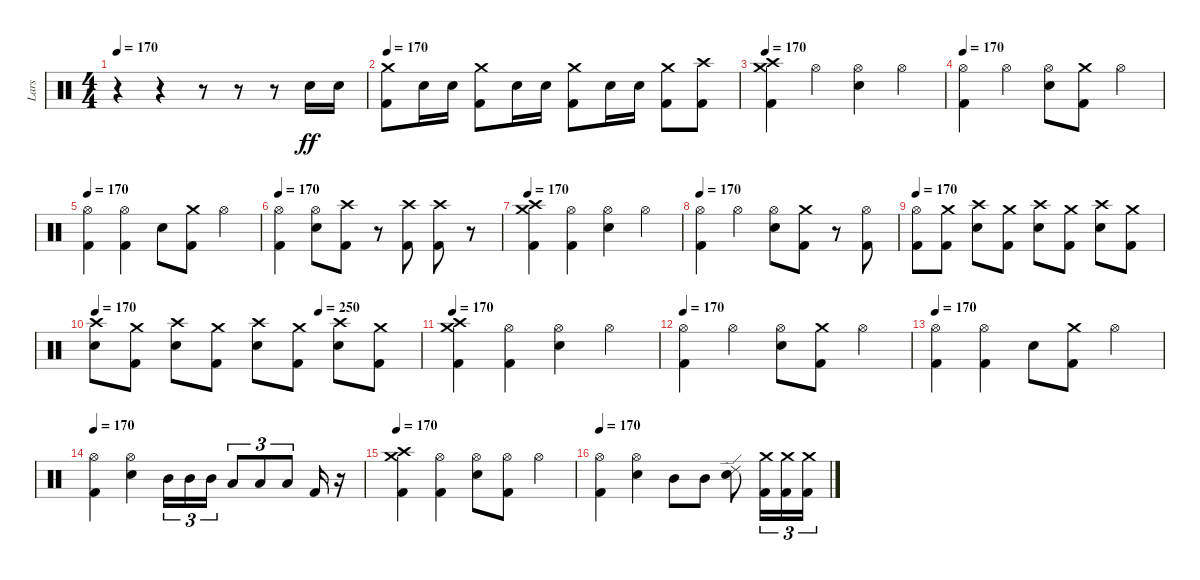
\track ("Lars" "Lars") {instrument percussion}
\staff {score}
\articulation defaults
\ts (4 4)
\tempo 170
\clef neutral
\ks c
r.4{dy ff} r.4 r.8 r.8 r.8 "Snare (hit) 2".16 "Snare (hit) 2".16 |
\tempo 170
("Kick (hit) 2" "Crash medium (hit)").8 "Snare (hit) 2".16 "Snare (hit) 2".16 ("Kick (hit) 2" "Crash medium (hit)").8 "Snare (hit) 2".16 "Snare (hit) 2".16 ("Kick (hit) 2" "Crash medium (hit)").8 "Snare (hit) 2".16 "Snare (hit) 2".16 ("Kick (hit) 2" "Crash medium (hit)").8 ("Kick (hit) 2" "Crash high (hit)").8 |
\tempo 170
("Crash high (hit)" "Kick (hit) 2" "Crash medium (hit)").4 "Hi-Hat (open)".4 ("Hi-Hat (open)" "Snare (hit) 2").4 "Hi-Hat (open)".4 |
\tempo 170
("Kick (hit) 2" "Hi-Hat (open)").4 "Hi-Hat (open)".4 ("Snare (hit) 2" "Hi-Hat (open)").8 ("Kick (hit) 2" "Crash medium (hit)").8 "Hi-Hat (open)".4 |
\tempo 170
("Kick (hit) 2" "Hi-Hat (open)").4 ("Kick (hit) 2" "Hi-Hat (open)").4 "Snare (hit) 2".8 ("Crash medium (hit)" "Kick (hit) 2").8 "Hi-Hat (open)".4 |
\tempo 170
("Kick (hit) 2" "Hi-Hat (open)").4 ("Snare (hit) 2" "Hi-Hat (open)").8 ("Kick (hit) 2" "Crash high (hit)").8 r.8 ("Kick (hit) 2" "Crash high (hit)").8 ("Kick (hit) 2" "Crash high (hit)").8 r.8 |
\tempo 170
("Crash high (hit)" "Kick (hit) 2" "Crash medium (hit)").4 ("Kick (hit) 2" "Hi-Hat (open)").4 ("Hi-Hat (open)" "Snare (hit) 2").4 "Hi-Hat (open)".4 |
\tempo 170
("Kick (hit) 2" "Hi-Hat (open)").4 "Hi-Hat (open)".4 ("Snare (hit) 2" "Hi-Hat (open)").8 ("Kick (hit) 2" "Crash medium (hit)").8 r.8 ("Hi-Hat (open)" "Kick (hit) 2").8 |
\tempo 170
("Hi-Hat (open)" "Kick (hit) 2").8 ("Kick (hit) 2" "Crash medium (hit)").8 ("Snare (hit) 2" "Crash high (hit)").8 ("Kick (hit) 2" "Crash medium (hit)").8 ("Snare (hit) 2" "Crash high (hit)").8 ("Kick (hit) 2" "Crash medium (hit)").8 ("Snare (hit) 2" "Crash high (hit)").8 ("Kick (hit) 2" "Crash medium (hit)").8 |
\tempo 170
\tempo (250 0.6875)
("Snare (hit) 2" "Crash high (hit)").8 ("Kick (hit) 2" "Crash medium (hit)").8 ("Snare (hit) 2" "Crash high (hit)").8 ("Kick (hit) 2" "Crash medium (hit)").8 ("Snare (hit) 2" "Crash high (hit)").8 ("Kick (hit) 2" "Crash medium (hit)").8 ("Snare (hit) 2" "Crash high (hit)").8 ("Kick (hit) 2" "Crash medium (hit)").8 |
\tempo 170
("Crash high (hit)" "Kick (hit) 2" "Crash medium (hit)").4 ("Kick (hit) 2" "Hi-Hat (open)").4 ("Hi-Hat (open)" "Snare (hit) 2").4 "Hi-Hat (open)".4 |
\tempo 170
("Kick (hit) 2" "Hi-Hat (open)").4 "Hi-Hat (open)".4 ("Snare (hit) 2" "Hi-Hat (open)").8 ("Kick (hit) 2" "Crash medium (hit)").8 "Hi-Hat (open)".4 |
\tempo 170
("Kick (hit) 2" "Hi-Hat (open)").4 ("Kick (hit) 2" "Hi-Hat (open)").4 "Snare (hit) 2".8 ("Crash medium (hit)" "Kick (hit) 2").8 "Hi-Hat (open)".4 |
\tempo 170
("Kick (hit) 2" "Hi-Hat (open)").4 ("Snare (hit) 2" "Hi-Hat (open)").4 "Mid Tom (hit)".16{tu (3 2)} "Mid Tom (hit)".16{tu (3 2)} "Mid Tom (hit)".16{tu (3 2)} "Low Tom (hit)".8{tu (3 2)} "Low Tom (hit)".8{tu (3 2)} "Low Tom (hit)".8{tu (3 2)} "Kick (hit) 2".16 r.16 |
\tempo 170
("Crash high (hit)" "Kick (hit) 2" "Crash medium (hit)").4 ("Kick (hit) 2" "Hi-Hat (open)").4 ("Hi-Hat (open)" "Snare (hit) 2").8 ("Kick (hit) 2" "Hi-Hat (open)").8 "Hi-Hat (open)".4 |
\tempo 170
("Kick (hit) 2" "Hi-Hat (open)").4 ("Hi-Hat (open)" "Snare (hit) 2").4 "Mid Tom (hit)".8 "Mid Tom (hit)".8 ("Snare (hit) 2" "Ride (edge) 2").8 ("Kick (hit) 2" "Crash medium (hit)").16{tu (3 2)} ("Kick (hit) 2" "Crash medium (hit)").16{tu (3 2)} ("Kick (hit) 2" "Crash medium (hit)").16{tu (3 2)}
